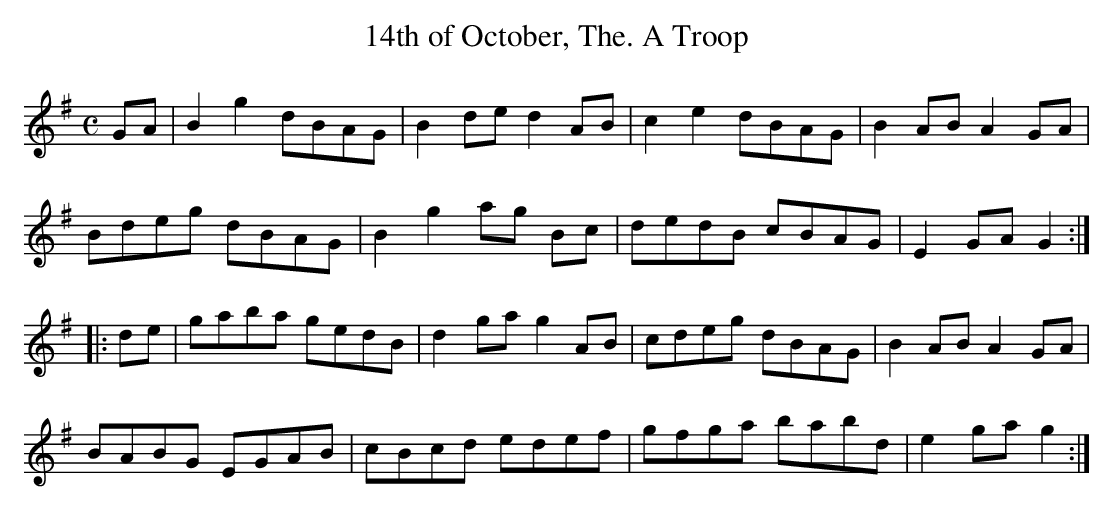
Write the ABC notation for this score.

X:1
T:14th of October, The. A Troop
M:C
L:1/8
K:G
GA|B2g2 dBAG|B2 de d2 AB|c2e2 dBAG|B2 AB A2 GA|
Bdeg dBAG|B2 g2 ag Bc|dedB cBAG|E2 GA G2:|
|:de|gaba gedB|d2 ga g2 AB|cdeg dBAG|B2 AB A2GA|
BABG EGAB|cBcd edef|gfga babd|e2 ga g2:|]
